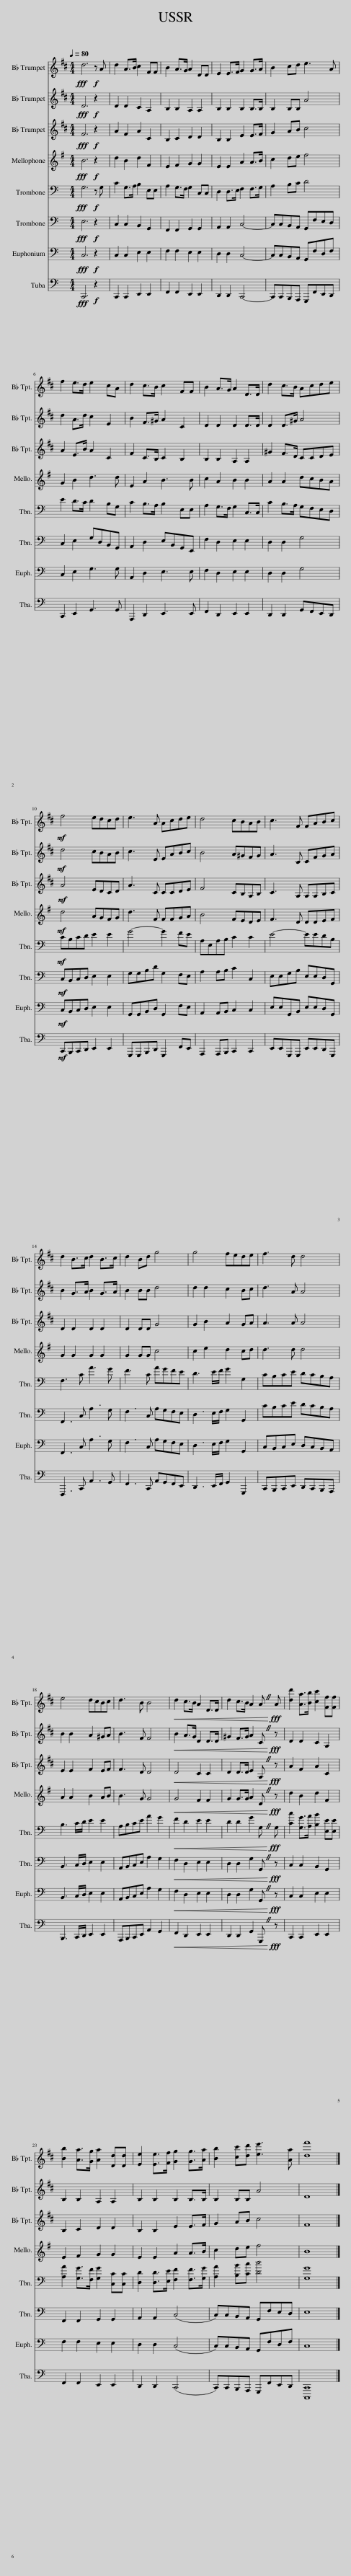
X:1
%%score 1 2 3 4 5 6 7 8
L:1/8
Q:1/4=80
M:4/4
I:linebreak $
K:C
V:1 treble transpose=-2
V:2 treble transpose=-2
V:3 treble transpose=-2
V:4 treble transpose=-7
V:5 bass
V:6 bass
V:7 bass
V:8 bass
V:1
[K:D]!fff! d6!f! z A | d2 A>B c2 FF | B2 A>G A2 DD | E2 E>F G2 G>A | B2 cd e3 A |$ %5
 f2 e>d e2 cA | d2 c>B c2 FF | B2 A>G A2 D>D | d2 c>B Acde |$!mf! f4 edcd | %10
 e3 A Acde | d4 cBAB | c3 F FABc |$ d2 B>c d2 B>c | d2 Bd g4 | %15
 g4 fede | f3 d d4 |$ e4 dcBc | d3 B B4 |!<(! d2 c>B A2 D>D | %20
 d2 c>B A2 A!<)!!fff! A | [dd']2 [Aa]>[Bb] [cc']2 [Ff][Ff] |$ [Bb]2 [Aa]>[Gg] [Aa]2 [Dd][Dd] | [Ee]2 [Ee]>[Ff] [Gg]2 [Gg]>[Aa] | [Bb]2 [cc'][dd'] [ee']3 [Aa] | %25
 [df']8 |] %26
V:2
[K:D]!fff! D6!f! z2 | D2 D2 C2 A,2 | B,2 B,2 A,2 A,2 | B,2 B,2 B,2 B,>B, | B,2 B,B, A4 |$ %5
 d2 A>d c2 E2 | B2 F>^G A2 C2 | D2 D2 D2 D>D | D2 D>^G A4 |$!mf! d4 cBAB | %10
 c3 E EABc | B4 A^GFG | A3 C CFGA |$ B2 G>A B2 G>A | B2 BB d4 | %15
 d2 d2 c2 Bc | d3 A A4 |$ B2 B2 A2 ^GA | B3 F F4 |!<(! B2 A>G D2 D>D | %20
 ^G2 F>G A2 C!<)!!fff! z | D2 D2 C2 A,2 |$ B,2 B,2 A,2 A,2 | B,2 B,2 B,2 B,>B, | B,2 B,B, A4 | %25
 D8 |] %26
V:3
[K:D]!fff! F6!f! z2 | A2 F2 A2 C2 | B,2 C2 D2 D2 | B,2 B,2 E2 E>F | G2 AB c4 |$ %5
 A2 E>B A2 C2 | F2 C>B, C2 B,2 | B,2 B,2 A,2 A,2 | ^G2 F>D CCDE |$!mf! A4 EDCD | %10
 A3 C CCDE | F4 CB,A,B, | C3 A, A,A,B,C |$ D2 D2 D2 D2 | D2 DD G4 | %15
 G2 B2 A2 GA | A3 A A4 |$ E2 E2 F2 EF | F3 D D4 |!<(! D4 C2 C2 | %20
 D2 D>D E2 A,!<)!!fff! z | A2 F2 A2 C2 |$ B,2 C2 D2 D2 | B,2 B,2 E2 E>F | G2 AB c4 | %25
 F8 |] %26
V:4
[K:G]!fff! B6!f! z2 | d2 B2 d2 F2 | E2 F2 G2 G2 | E2 E2 A2 A>B | c2 de f4 |$ %5
 G2 B2 d3 d | E2 A2 B3 B | c2 A2 B2 B2 | A2 A2 dcBA |$!mf! d4 AGFG | %10
 d3 F FFGA | B4 FEDE | F3 D DDEF |$ G2 G2 G2 G2 | G2 GG c4 | %15
 c2 e2 d2 cd | d3 d d4 |$ A2 A2 B2 AB | B3 G G4 |!<(! G4 F2 F2 | %20
 G2 G>G A2 D!<)!!fff! z | d2 B2 d2 F2 |$ E2 F2 G2 G2 | E2 E2 A2 A>B | c2 de f4 | %25
 B8 |] %26
V:5
!fff! G,6!f! z G, | C2 G,>A, B,2 E,E, | A,2 G,>F, G,2 C,C, | D,2 D,>E, F,2 F,>G, | A,2 B,C D4 |$ %5
 E2 D>C D2 B,G, | C2 B,>A, B,2 E,E, | A,2 G,>F, G,2 C,>C, | C2 B,>A, G,F,E,D, |$!mf! CB,CD E2 E2 | %10
 G4- G2 FE | A,E,A,B, C2 C2 | E4- EEDB, |$ F,3 C A3 G | F3 C AGFE | %15
 D3 E/F/ G2 G,2 | CB,CE DCB,A, |$ B,3 C/D/ E2 E2 | A,B,CE A2 G2 |!<(! F2 D2 E2 E2 | %20
 D2 D2 G2 G,!<)!!fff! G, | [Cc]2 [G,G]>[A,A] [B,B]2 [E,E][E,E] |$ [A,A]2 [G,G]>[F,F] [G,G]2 [C,C][C,C] | [D,D]2 [D,D]>[E,E] [F,F]2 [F,F]>[G,G] | [A,A]2 [B,B][Cc] [Dd]4 | %25
 [G,G]8 |] %26
V:6
!fff! E,6!f! z2 | C,2 C,2 B,,2 G,,2 | F,,2 F,,2 G,,2 G,,2 | A,,2 A,,2 C,4- | C,C,B,,A,, G,,F,E,D, |$ %5
 C,2 E,2 G,D,B,,G,, | A,,2 D,2 E,B,,G,,E,, | F,2 D,2 E,2 E,2 | D,2 D,2 G,4 |$!mf! C,B,,C,D, E,2 E,2 | %10
 G,G,B,D G,2 F,E, | A,2 A,B, C2 C,2 | E,E,G,B, E,E,D,G,, |$ F,,3 C, A,3 G, | F,3 C, A,G,F,E, | %15
 D,3 E,/F,/ G,2 G,,2 | CB,CE DCB,A, |$ B,,3 C,/D,/ E,2 E,2 | A,,B,,C,E, A,2 G,2 |!<(! F,2 D,2 E,2 E,2 | %20
 D,2 D,2 G,2 G,,!<)!!fff! z | C,2 C,2 B,,2 G,,2 |$ F,,2 F,,2 G,,2 G,,2 | A,,2 A,,2 (C,4 | C,)C,B,,A,, G,,F,E,D, | %25
 E,8 |] %26
V:7
!fff! C,6!f! z2 | C,2 C,2 E,2 E,2 | F,2 F,2 E,2 E,2 | D,2 D,2 C,4- | C,C,B,,A,, G,,F,D,F, |$ %5
 C,2 E,2 G,3 G, | A,,2 D,2 E,3 E, | F,2 D,2 E,2 E,2 | D,2 D,2 G,4 |$!mf! C,B,,C,D, E,2 E,2 | %10
 G,,G,,B,,D, G,,2 F,E, | A,,2 A,,B,, C,2 C,2 | E,E,G,,B,, E,E,D,G,, |$ F,,3 C, A,3 G, | F,3 C, A,G,F,E, | %15
 D,3 E,/F,/ G,2 G,,2 | C,B,,C,E, D,C,B,,A,, |$ B,,3 C,/D,/ E,2 E,2 | A,,B,,C,E, A,2 G,2 |!<(! F,2 D,2 E,2 E,2 | %20
 D,2 D,2 G,2 G,,!<)!!fff! z | C,2 C,2 E,2 E,2 |$ F,2 F,2 E,2 E,2 | D,2 D,2 (C,4 | C,)C,B,,A,, G,,F,D,F, | %25
 C,8 |] %26
V:8
!fff! C,,6!f! z2 | C,,2 C,,2 E,,2 E,,2 | F,,2 F,,2 E,,2 E,,2 | D,,2 D,,2 C,,4- | C,,C,,B,,,A,,, G,,,F,,E,,D,, |$ %5
 C,,2 E,,2 G,,3 G,, | A,,,2 D,,2 E,,3 E,, | F,,2 D,,2 E,,2 E,,2 | D,,2 D,,2 G,,F,,E,,D,, |$!mf! C,,B,,,C,,D,, E,,2 E,,2 | %10
 G,,,G,,,B,,,D,, G,,,2 F,,E,, | A,,,2 A,,,B,,, C,,2 C,,2 | E,,E,,G,,,G,,, E,,E,,D,,G,,, |$ F,,,3 C,, A,,3 G,, | F,,3 C,, A,,G,,F,,E,, | %15
 D,,3 E,,/F,,/ G,,2 G,,,2 | C,,B,,,C,,E,, D,,C,,B,,,A,,, |$ B,,,3 C,,/D,,/ E,,2 E,,2 | A,,,B,,,C,,E,, A,,2 G,,2 |!<(! F,,2 D,,2 E,,2 E,,2 | %20
 D,,2 D,,2 G,,2 G,,,!<)!!fff! z | C,,2 C,,2 E,,2 E,,2 |$ F,,2 F,,2 E,,2 E,,2 | D,,2 D,,2 (C,,4 | C,,)C,,B,,,A,,, G,,,F,,E,,D,, | %25
 [C,,,C,,]8 |] %26
